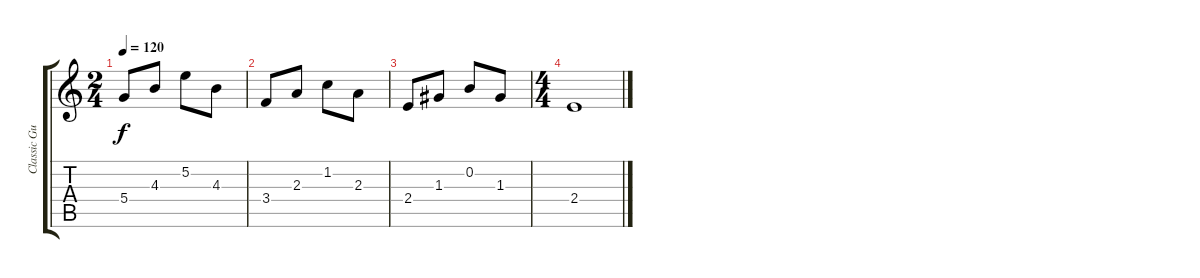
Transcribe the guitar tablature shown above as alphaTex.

\track ("Classic Guitar" "Classic Gu") {instrument acousticguitarnylon}
\staff {score tabs}
\tuning (E4 B3 G3 D3 A2 E2) {hide}
\ts (2 4)
\tempo 120
\clef g2
\ks c
5.4.8{dy f} 4.3.8 5.2.8 4.3.8 |
3.4.8 2.3.8 1.2.8 2.3.8 |
2.4.8 1.3.8 0.2.8 1.3.8 |
\ts (4 4)
2.4.1
